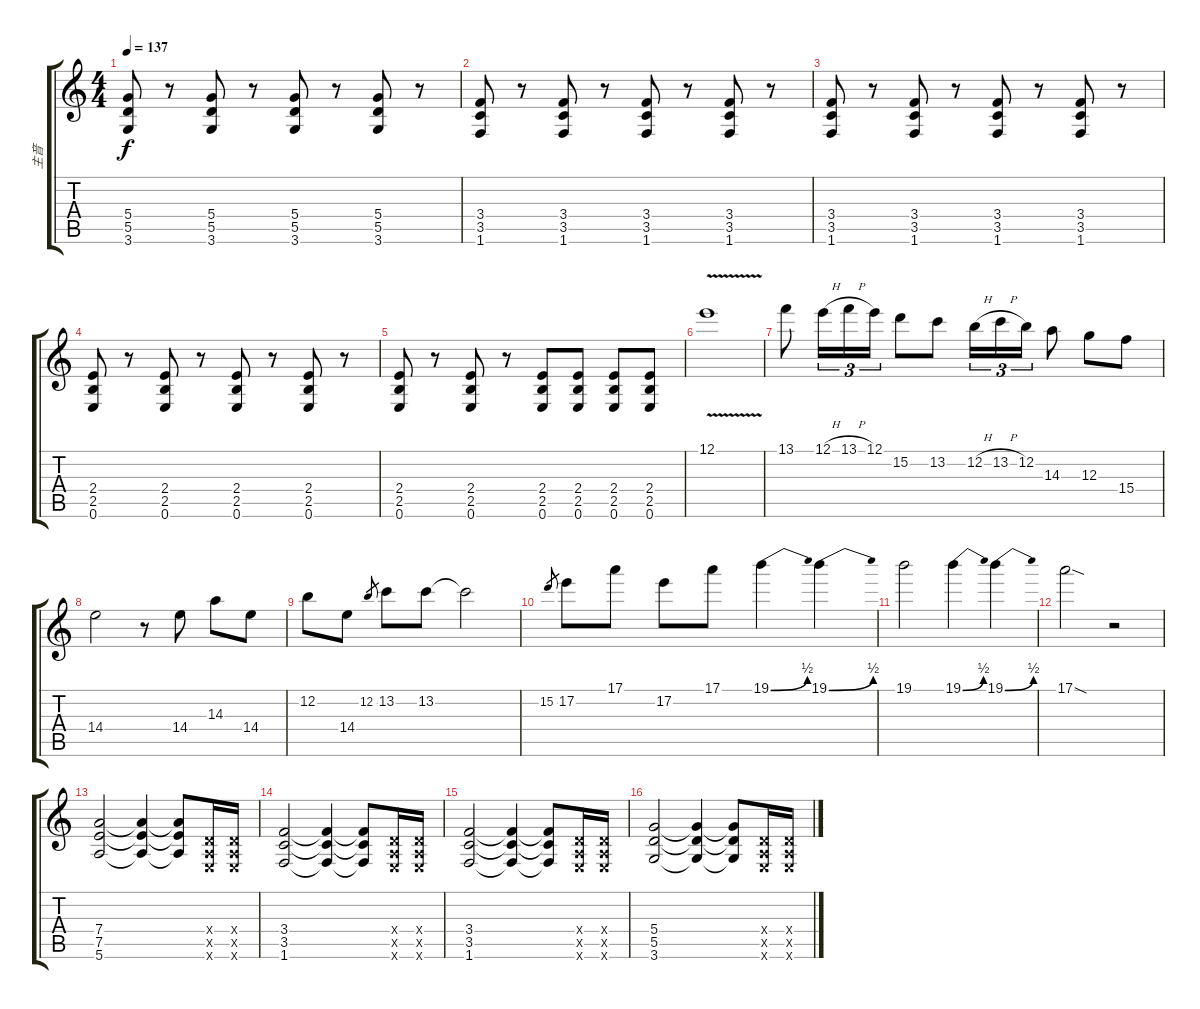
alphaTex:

\track ("主音" "主音") {instrument distortionguitar}
\staff {score tabs}
\tuning (E4 B3 G3 D3 A2 E2) {hide}
\ts (4 4)
\tempo 137
\clef g2
\ks c
(5.4 5.5 3.6).8{dy f} r.8 (5.4 5.5 3.6).8 r.8 (5.4 5.5 3.6).8 r.8 (5.4 5.5 3.6).8 r.8 |
(3.4 3.5 1.6).8 r.8 (3.4 3.5 1.6).8 r.8 (3.4 3.5 1.6).8 r.8 (3.4 3.5 1.6).8 r.8 |
(3.4 3.5 1.6).8 r.8 (3.4 3.5 1.6).8 r.8 (3.4 3.5 1.6).8 r.8 (3.4 3.5 1.6).8 r.8 |
(2.4 2.5 0.6).8 r.8 (2.4 2.5 0.6).8 r.8 (2.4 2.5 0.6).8 r.8 (2.4 2.5 0.6).8 r.8 |
(2.4 2.5 0.6).8 r.8 (2.4 2.5 0.6).8 r.8 (2.4 2.5 0.6).8 (2.4 2.5 0.6).8 (2.4 2.5 0.6).8 (2.4 2.5 0.6).8 |
12.1{v}.1 |
13.1.8 12.1{h}.16{tu (3 2)} 13.1{h}.16{tu (3 2)} 12.1.16{tu (3 2)} 15.2.8 13.2.8 12.2{h}.16{tu (3 2)} 13.2{h}.16{tu (3 2)} 12.2.16{tu (3 2)} 14.3.8 12.3.8 15.4.8 |
14.4.2 r.8 14.4.8 14.3.8 14.4.8 |
12.2.8 14.4.8 12.2.8{gr} 13.2.8 13.2.8 13.2{t}.2 |
15.2.8{gr} 17.2.8 17.1.8 17.2.8 17.1.8 19.1{be (bend 0 0 60 2)}.4 19.1{be (bend 0 0 60 2)}.4 |
19.1.2 19.1{be (bend 0 0 60 2)}.4 19.1{be (bend 0 0 60 2)}.4 |
17.1{sod}.2 r.2 |
(7.4 7.5 5.6).2 (7.4{t} 7.5{t} 5.6{t}).4 (7.4{t} 7.5{t} 5.6{t}).8 (0.4{x} 0.5{x} 0.6{x}).16 (0.4{x} 0.5{x} 0.6{x}).16 |
(3.4 3.5 1.6).2 (3.4{t} 3.5{t} 1.6{t}).4 (3.4{t} 3.5{t} 1.6{t}).8 (0.4{x} 0.5{x} 0.6{x}).16 (0.4{x} 0.5{x} 0.6{x}).16 |
(3.4 3.5 1.6).2 (3.4{t} 3.5{t} 1.6{t}).4 (3.4{t} 3.5{t} 1.6{t}).8 (0.4{x} 0.5{x} 0.6{x}).16 (0.4{x} 0.5{x} 0.6{x}).16 |
(5.4 5.5 3.6).2 (5.4{t} 5.5{t} 3.6{t}).4 (5.4{t} 5.5{t} 3.6{t}).8 (0.4{x} 0.5{x} 0.6{x}).16 (0.4{x} 0.5{x} 0.6{x}).16
